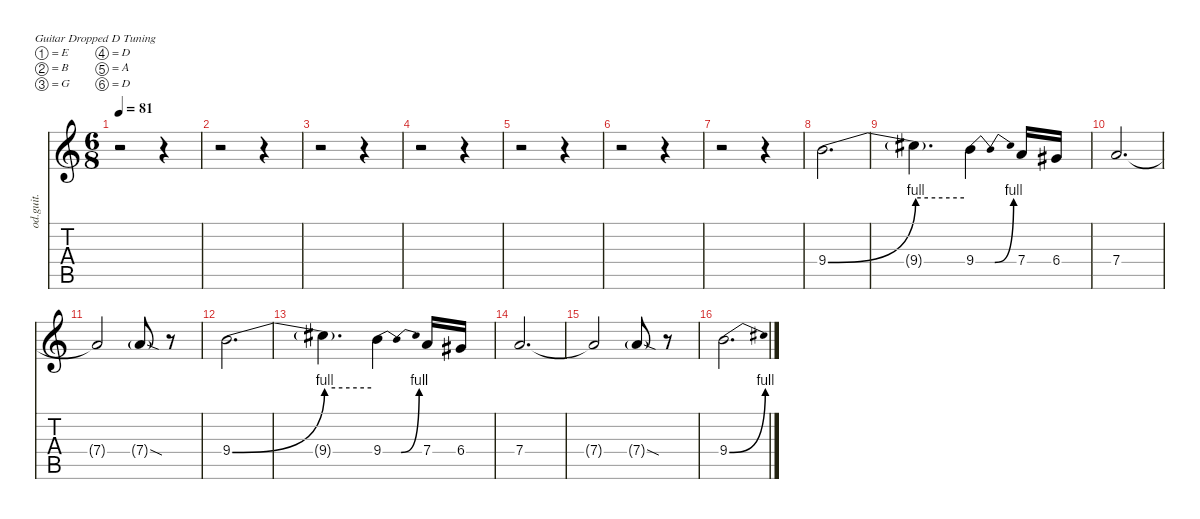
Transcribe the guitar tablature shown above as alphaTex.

\defaultSystemsLayout 4
\hideDynamics
\bracketExtendMode nobrackets
\otherSystemsTrackNameOrientation horizontal
\track ("Overdriven Guitar II" "od.guit.") {instrument overdrivenguitar}
\staff {score tabs}
\tuning (E4 B3 G3 D3 A2 D2)
\ts (6 8)
\tempo 81
\clef g2
\ks c
r.2{dy f beam Down} r.4{beam Down} |
r.2{beam Down} r.4{beam Down} |
r.2{beam Down} r.4{beam Down} |
r.2{beam Down} r.4{beam Down} |
r.2{beam Down} r.4{beam Down} |
r.2{beam Down} r.4{beam Down} |
r.2{beam Down} r.4{beam Down} |
9.4{be (bend 0 0 60 4)}.2{d beam Down} |
9.4{be (hold 0 4 60 4) t}.4{d beam Down} 9.4{be (bendrelease 0 0 22.999999199999998 4 25.999999199999998 4 15 0)}.4{beam Down} 7.4.16{beam Up} 6.4{acc #}.16{beam Up} |
7.4.2{d beam Up} |
7.4{t}.2{beam Up} 7.4{sod g}.8{dy mf beam Up} r.8{beam Up} |
9.4{be (bend 0 0 60 4)}.2{d dy f beam Down} |
9.4{be (hold 0 4 60 4) t}.4{d beam Down} 9.4{be (bendrelease 0 0 22.999999199999998 4 25.999999199999998 4 15 0)}.4{beam Down} 7.4.16{beam Up} 6.4{acc #}.16{beam Up} |
7.4.2{d beam Up} |
7.4{t}.2{beam Up} 7.4{sod g}.8{dy mf beam Up} r.8{beam Up} |
9.4{be (bend 0 0 60 4)}.2{d dy f beam Down}
